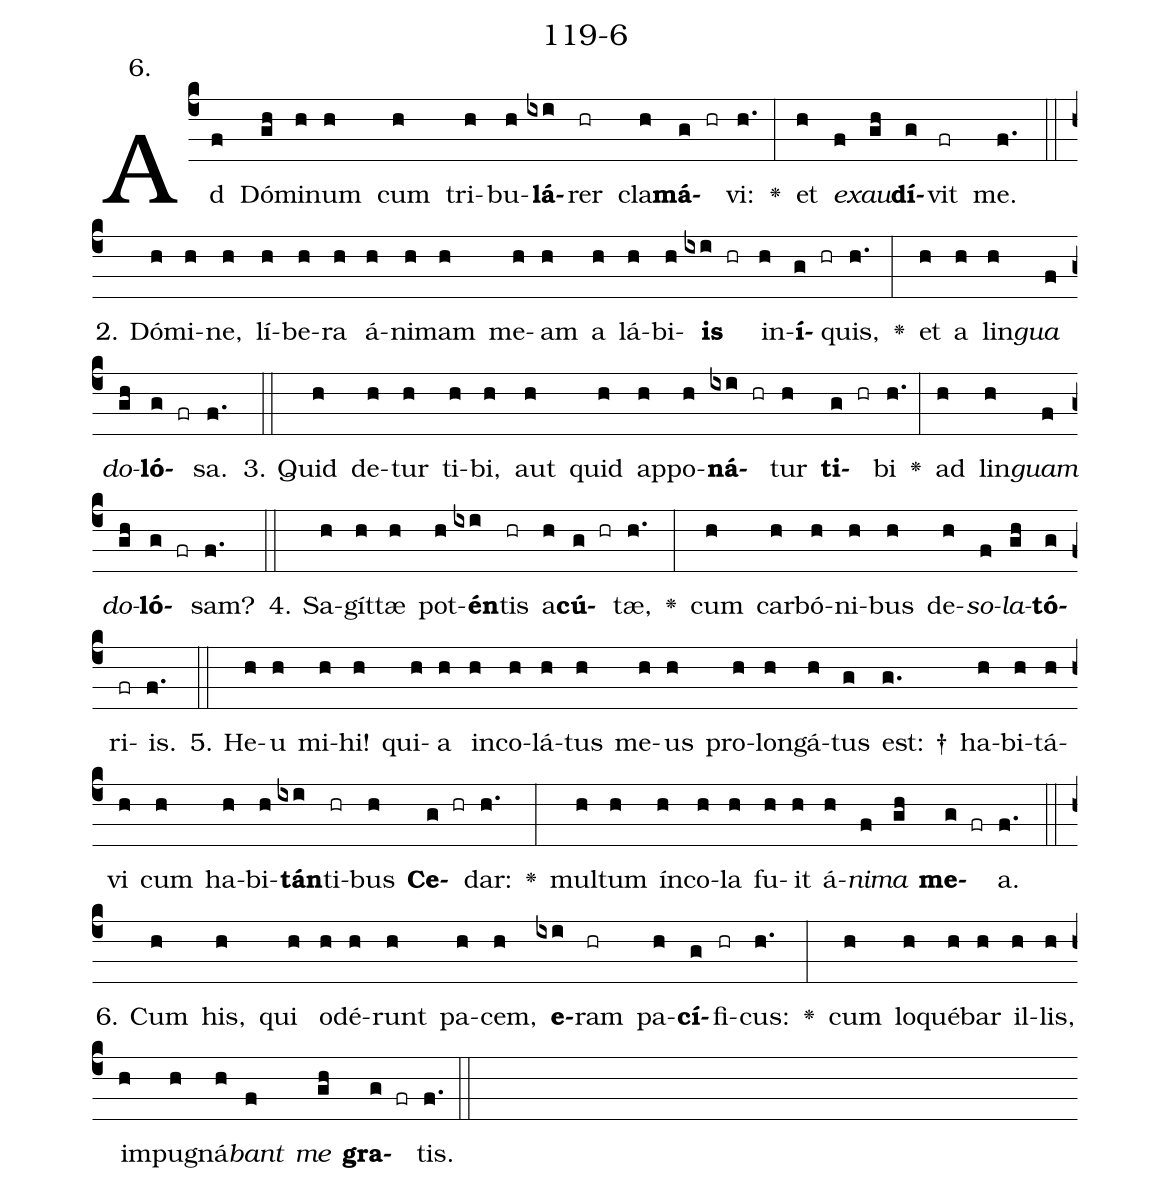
name: 119-6;
annotation: 6.;
%%
(c4)Ad(f) Dó(gh)mi(h)num(h) cum(h) tri(h)bu(h)<b>lá</b>(ixi)rer(hr) cla(h)<b>má</b>(g hr)vi:(h.) <v>\greheightstar</v>(:) et(h) <i>ex</i>(f)<i>au</i>(gh)<b>dí</b>(g)vit(fr) me.(f.) (::)
2. Dó(h)mi(h)ne,(h) lí(h)be(h)ra(h) á(h)ni(h)mam(h) me(h)am(h) a(h) lá(h)bi(h)<b>is</b>(ixi hr) in(h)<b>í</b>(g hr)quis,(h.) <v>\greheightstar</v>(:) et(h) a(h) lin(h)<i>gua</i>(f) <i>do</i>(gh)<b>ló</b>(g fr)sa.(f.) (::)
3. Quid(h) de(h)tur(h) ti(h)bi,(h) aut(h) quid(h) ap(h)po(h)<b>ná</b>(ixi hr)tur(h) <b>ti</b>(g hr)bi(h.) <v>\greheightstar</v>(:) ad(h) lin(h)<i>guam</i>(f) <i>do</i>(gh)<b>ló</b>(g fr)sam?(f.) (::)
4. Sa(h)gít(h)tæ(h) pot(h)<b>én</b>(ixi)tis(hr) a(h)<b>cú</b>(g hr)tæ,(h.) <v>\greheightstar</v>(:) cum(h) car(h)bó(h)ni(h)bus(h) de(h)<i>so</i>(f)<i>la</i>(gh)<b>tó</b>(g)ri(fr)is.(f.) (::)
5. He(h)u(h) mi(h)hi!(h) qui(h)a(h) in(h)co(h)lá(h)tus(h) me(h)us(h) pro(h)lon(h)gá(h)tus(g) est: †(g.) ha(h)bi(h)tá(h)vi(h) cum(h) ha(h)bi(h)<b>tán</b>(ixi)ti(hr)bus(h) <b>Ce</b>(g hr)dar:(h.) <v>\greheightstar</v>(:) mul(h)tum(h) ín(h)co(h)la(h) fu(h)it(h) á(h)<i>ni</i>(f)<i>ma</i>(gh) <b>me</b>(g fr)a.(f.) (::)
6. Cum(h) his,(h) qui(h) o(h)dé(h)runt(h) pa(h)cem,(h) <b>e</b>(ixi)ram(hr) pa(h)<b>cí</b>(g)fi(hr)cus:(h.) <v>\greheightstar</v>(:) cum(h) lo(h)qué(h)bar(h) il(h)lis,(h) im(h)pu(h)gná(h)<i>bant</i>(f) <i>me</i>(gh) <b>gra</b>(g fr)tis.(f.) (::)
